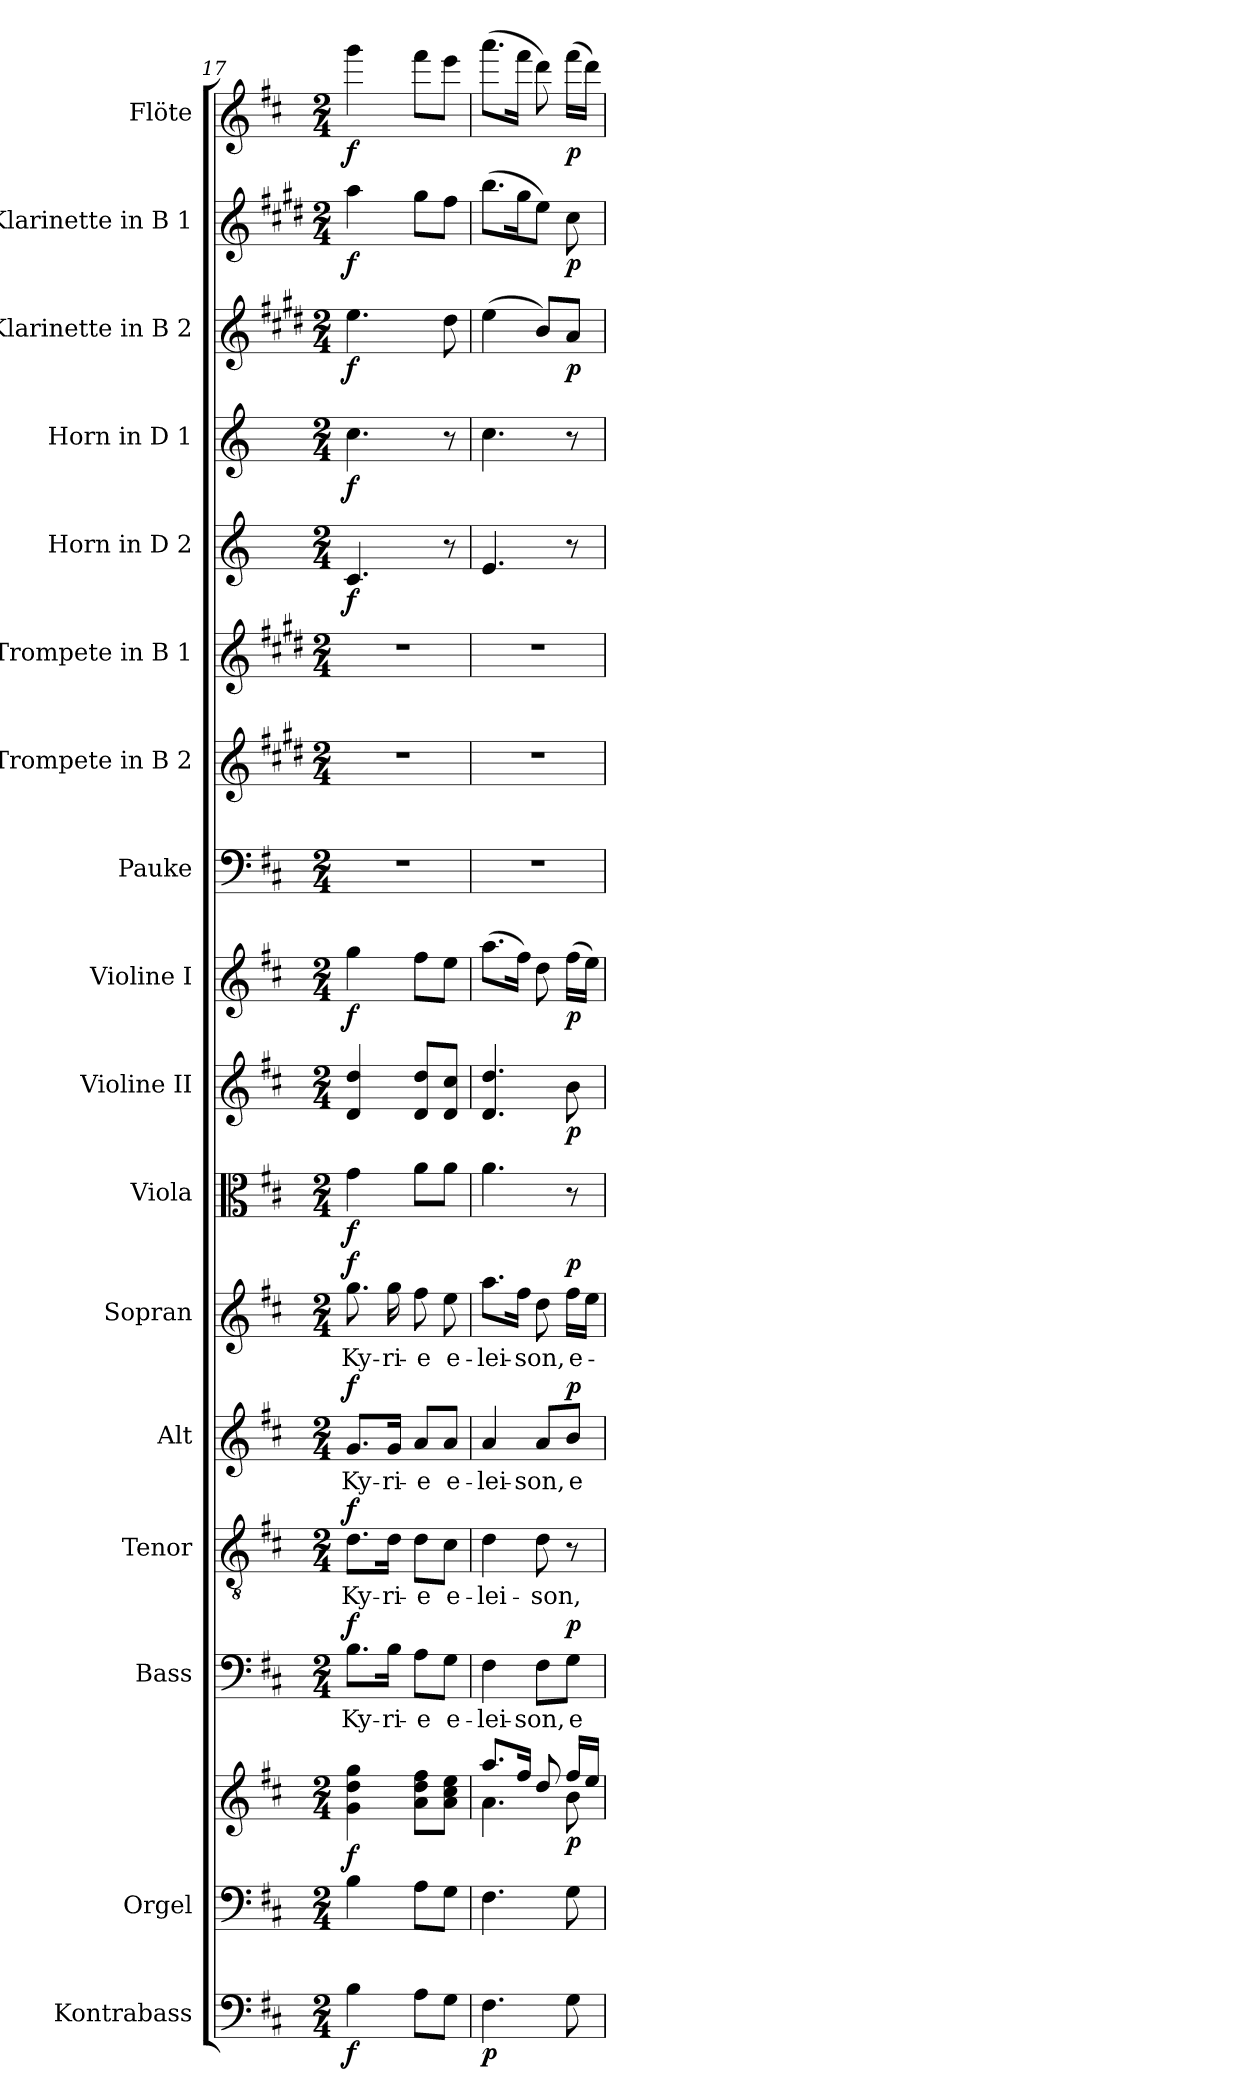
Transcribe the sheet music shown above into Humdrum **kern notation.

**kern	**dynam	**kern	**kern	**dynam	**kern	**text	**dynam	**kern	**text	**dynam	**kern	**text	**dynam	**kern	**text	**dynam	**kern	**dynam	**kern	**dynam	**kern	**dynam	**kern	**kern	**kern	**kern	**dynam	**kern	**dynam	**kern	**dynam	**kern	**dynam	**kern	**dynam
*part17	*part17	*part16	*part16	*part16	*part15	*part15	*part15	*part14	*part14	*part14	*part13	*part13	*part13	*part12	*part12	*part12	*part11	*part11	*part10	*part10	*part9	*part9	*part8	*part7	*part6	*part5	*part5	*part4	*part4	*part3	*part3	*part2	*part2	*part1	*part1
*staff18	*staff18	*staff17	*staff16	*staff16/17	*staff15	*staff15	*staff15	*staff14	*staff14	*staff14	*staff13	*staff13	*staff13	*staff12	*staff12	*staff12	*staff11	*staff11	*staff10	*staff10	*staff9	*staff9	*staff8	*staff7	*staff6	*staff5	*staff5	*staff4	*staff4	*staff3	*staff3	*staff2	*staff2	*staff1	*staff1
*I"Kontrabass	*	*I"Orgel	*	*	*I"Bass	*	*	*I"Tenor	*	*	*I"Alt	*	*	*I"Sopran	*	*	*I"Viola	*	*I"Violine II	*	*I"Violine I	*	*I"Pauke	*I"Trompete in B 2	*I"Trompete in B 1	*I"Horn in D 2	*	*I"Horn in D 1	*	*I"Klarinette in B 2	*	*I"Klarinette in B 1	*	*I"Flöte	*
*I'Kb.	*	*I'Org.	*	*	*I'B	*	*	*I'T	*	*	*I'A	*	*	*I'S	*	*	*I'Vla.	*	*I'Vl. II	*	*I'Vl. I	*	*I'Pk.	*I'Trp. 2	*I'Trp. 1	*I'Hrn. 2	*	*I'Hrn. 1	*	*I'Kl. 2	*	*I'Kl. 1	*	*I'Fl.	*
*clefF4	*	*clefF4	*clefG2	*	*clefF4	*	*	*clefGv2	*	*	*clefG2	*	*	*clefG2	*	*	*clefC3	*	*clefG2	*	*clefG2	*	*clefF4	*clefG2	*clefG2	*clefG2	*	*clefG2	*	*clefG2	*	*clefG2	*	*clefG2	*
*ITrd7c12	*	*	*	*	*	*	*	*	*	*	*	*	*	*	*	*	*	*	*	*	*	*	*	*ITrd1c2	*ITrd1c2	*ITrd-1c-2	*	*ITrd-1c-2	*	*ITrd1c2	*	*ITrd1c2	*	*	*
*k[f#c#]	*	*k[f#c#]	*k[f#c#]	*	*k[f#c#]	*	*	*k[f#c#]	*	*	*k[f#c#]	*	*	*k[f#c#]	*	*	*k[f#c#]	*	*k[f#c#]	*	*k[f#c#]	*	*k[f#c#]	*k[f#c#]	*k[f#c#]	*k[f#c#]	*	*k[f#c#]	*	*k[f#c#]	*	*k[f#c#]	*	*k[f#c#]	*
*D:	*	*D:	*D:	*	*D:	*	*	*D:	*	*	*D:	*	*	*D:	*	*	*D:	*	*D:	*	*D:	*	*D:	*D:	*D:	*D:	*	*D:	*	*D:	*	*D:	*	*D:	*
*M2/4	*	*M2/4	*M2/4	*	*M2/4	*	*	*M2/4	*	*	*M2/4	*	*	*M2/4	*	*	*M2/4	*	*M2/4	*	*M2/4	*	*M2/4	*M2/4	*M2/4	*M2/4	*	*M2/4	*	*M2/4	*	*M2/4	*	*M2/4	*
=17	=17	=17	=17	=17	=17	=17	=17	=17	=17	=17	=17	=17	=17	=17	=17	=17	=17	=17	=17	=17	=17	=17	=17	=17	=17	=17	=17	=17	=17	=17	=17	=17	=17	=17	=17
!	!LO:DY:b	!	!	!LO:DY:b	!	!LO:LY:b	!LO:DY:a	!	!LO:LY:b	!LO:DY:a	!	!LO:LY:b	!LO:DY:a	!	!LO:LY:b	!LO:DY:a	!	!LO:DY:b	!	!	!	!LO:DY:b	!	!	!	!	!LO:DY:b	!	!LO:DY:b	!	!LO:DY:b	!	!LO:DY:b	!	!LO:DY:b
4BB\	f	4B\	4g\ 4dd\ 4gg\	f	8.B\L	Ky-	f	8.d\L	Ky-	f	8.g/L	Ky-	f	8.gg\	Ky-	f	4g\	f	4d/ 4dd/	.	4gg\	f	2r	2r	2r	4.d/	f	4.dd\	f	4.dd\	f	4gg\	f	4ggg\	f
!	!	!	!	!	!	!LO:LY:b	!	!	!LO:LY:b	!	!	!LO:LY:b	!	!	!LO:LY:b	!	!	!	!	!	!	!	!	!	!	!	!	!	!	!	!	!	!	!	!
.	.	.	.	.	16B\Jk	-ri-	.	16d\Jk	-ri-	.	16g/Jk	-ri-	.	16gg\	-ri-	.	.	.	.	.	.	.	.	.	.	.	.	.	.	.	.	.	.	.	.
!	!	!	!	!	!	!LO:LY:b	!	!	!LO:LY:b	!	!	!LO:LY:b	!	!	!LO:LY:b	!	!	!	!	!	!	!	!	!	!	!	!	!	!	!	!	!	!	!	!
8AA\L	.	8A\L	8a\ 8dd\ 8ff#\L	.	8A\L	-e	.	8d\L	-e	.	8a/L	-e	.	8ff#\	-e	.	8a\L	.	8d/ 8dd/L	.	8ff#\L	.	.	.	.	.	.	.	.	.	.	8ff#\L	.	8fff#\L	.
!	!	!	!	!	!	!LO:LY:b	!	!	!LO:LY:b	!	!	!LO:LY:b	!	!	!LO:LY:b	!	!	!	!	!	!	!	!	!	!	!	!	!	!	!	!	!	!	!	!
8GG\J	.	8G\J	8a\ 8cc#\ 8ee\J	.	8G\J	e-	.	8c#\J	e-	.	8a/J	e-	.	8ee\	e-	.	8a\J	.	8d/ 8cc#/J	.	8ee\J	.	.	.	.	8r	.	8r	.	8cc#\	.	8ee\J	.	8eee\J	.
=18	=18	=18	=18	=18	=18	=18	=18	=18	=18	=18	=18	=18	=18	=18	=18	=18	=18	=18	=18	=18	=18	=18	=18	=18	=18	=18	=18	=18	=18	=18	=18	=18	=18	=18	=18
*	*	*	*^	*	*	*	*	*	*	*	*	*	*	*	*	*	*	*	*	*	*	*	*	*	*	*	*	*	*	*	*	*	*	*	*
!	!LO:DY:b	!	!	!	!	!	!LO:LY:b	!	!	!LO:LY:b	!	!	!LO:LY:b	!	!	!LO:LY:b	!	!	!	!	!	!	!	!	!	!	!	!	!	!	!	!	!	!	!	!
4.FF#\	p	4.F#\	8.aa/L	4.a\	.	4F#\	-lei-	.	4d\	-lei-	.	4a/	-lei-	.	8.aa\L	-lei-	.	4.a\	.	4.d/ 4.dd/	.	(>8.aa\L	.	2r	2r	2r	4.f#/	.	4.dd\	.	(>4dd\	.	(>8.aa\L	.	(>8.aaa\L	.
.	.	.	16ff#/Jk	.	.	.	.	.	.	.	.	.	.	.	16ff#\Jk	.	.	.	.	.	.	16ff#\Jk)	.	.	.	.	.	.	.	.	.	.	16ff#\k	.	16fff#\Jk	.
!	!	!	!	!	!	!	!LO:LY:b	!	!	!LO:LY:b	!	!	!LO:LY:b	!	!	!LO:LY:b	!	!	!	!	!	!	!	!	!	!	!	!	!	!	!	!	!	!	!	!
.	.	.	8dd/	.	.	8F#\L	-son,	.	8d\	-son,	.	8a/L	-son,	.	8dd\	-son,	.	.	.	.	.	8dd\	.	.	.	.	.	.	.	.	8a/L)	.	8dd\J)	.	8ddd\)	.
!	!	!	!	!	!LO:DY:b	!	!LO:LY:b	!LO:DY:a	!	!	!	!	!LO:LY:b	!LO:DY:a	!	!LO:LY:b	!LO:DY:a	!	!	!	!LO:DY:b	!	!LO:DY:b	!	!	!	!	!	!	!	!	!LO:DY:b	!	!LO:DY:b	!	!LO:DY:b
8GG\	.	8G\	16ff#/LL	8b\	p	8G\J	e-	p	8r	.	.	8b/J	e-	p	16ff#\LL	e-	p	8r	.	8b\	p	(>16ff#\LL	p	.	.	.	8r	.	8r	.	8g/J	p	8b\	p	(>16fff#\LL	p
.	.	.	16ee/JJ	.	.	.	.	.	.	.	.	.	.	.	16ee\JJ	.	.	.	.	.	.	16ee\JJ)	.	.	.	.	.	.	.	.	.	.	.	.	16ddd\JJ)	.
*	*	*	*v	*v	*	*	*	*	*	*	*	*	*	*	*	*	*	*	*	*	*	*	*	*	*	*	*	*	*	*	*	*	*	*	*	*
=	=	=	=	=	=	=	=	=	=	=	=	=	=	=	=	=	=	=	=	=	=	=	=	=	=	=	=	=	=	=	=	=	=	=	=
*-	*-	*-	*-	*-	*-	*-	*-	*-	*-	*-	*-	*-	*-	*-	*-	*-	*-	*-	*-	*-	*-	*-	*-	*-	*-	*-	*-	*-	*-	*-	*-	*-	*-	*-	*-
